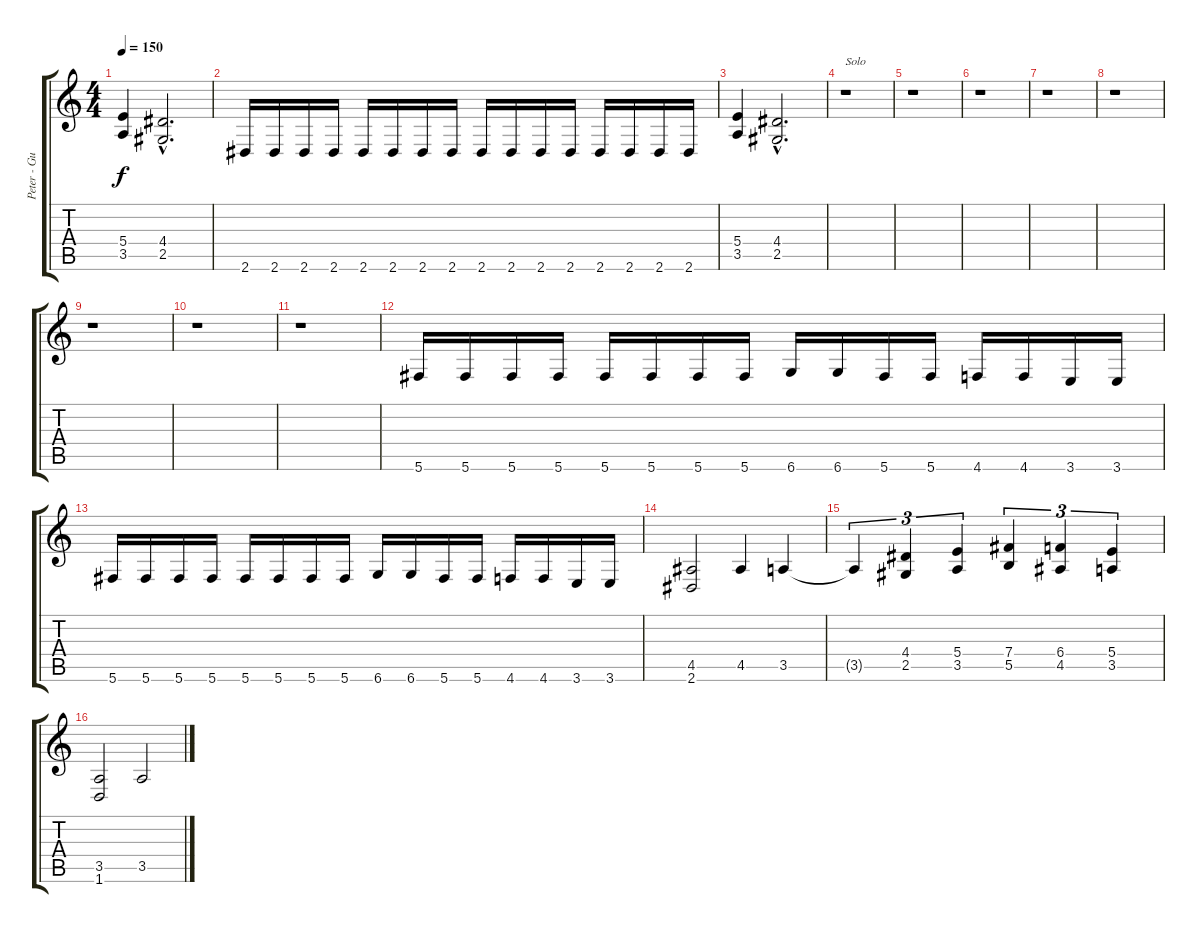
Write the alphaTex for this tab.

\track ("Peter - Guitar, Vocal" "Peter - Gu") {instrument distortionguitar}
\staff {score tabs}
\tuning (Db4 Ab3 E3 B2 Gb2 Db2) {hide}
\ts (4 4)
\tempo 150
\clef g2
\ks c
(5.4 3.5).4{dy f} (4.4{hac} 2.5{hac}).2{d} |
2.6.16 2.6.16 2.6.16 2.6.16 2.6.16 2.6.16 2.6.16 2.6.16 2.6.16 2.6.16 2.6.16 2.6.16 2.6.16 2.6.16 2.6.16 2.6.16 |
(5.4 3.5).4 (4.4{hac} 2.5{hac}).2{d} |
r.1{txt "Solo"} |
r.1 |
r.1 |
r.1 |
r.1 |
r.1 |
r.1 |
r.1 |
5.6.16 5.6.16 5.6.16 5.6.16 5.6.16 5.6.16 5.6.16 5.6.16 6.6.16 6.6.16 5.6.16 5.6.16 4.6.16 4.6.16 3.6.16 3.6.16 |
5.6.16 5.6.16 5.6.16 5.6.16 5.6.16 5.6.16 5.6.16 5.6.16 6.6.16 6.6.16 5.6.16 5.6.16 4.6.16 4.6.16 3.6.16 3.6.16 |
(4.5 2.6).2 4.5.4 3.5.4 |
3.5{t}.4{tu (3 2)} (4.4 2.5).4{tu (3 2)} (5.4 3.5).4{tu (3 2)} (7.4 5.5).4{tu (3 2)} (6.4 4.5).4{tu (3 2)} (5.4 3.5).4{tu (3 2)} |
(3.5 1.6).2 3.5.2
